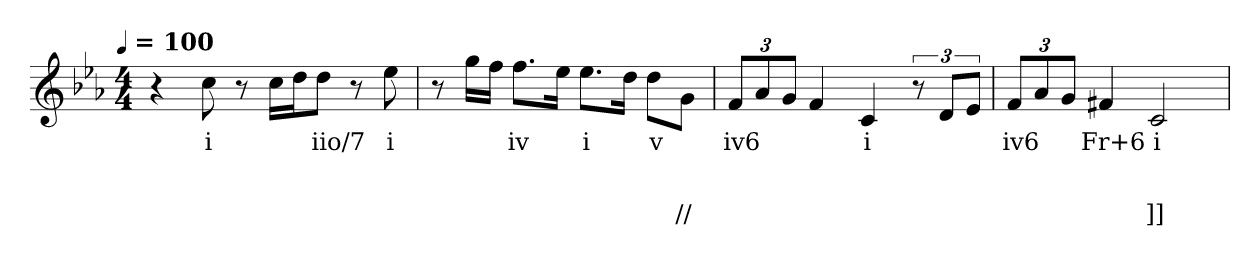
**kern	**text	**text	**text	**text
*part1	*part1	*part1	*part1	*part1
*staff1	*staff1	*staff1	*staff1	*staff1
*clefG2	*	*	*	*
*k[b-e-a-]	*	*	*	*
*c:	*	*	*	*
!!LO:TX:omd:t=[quarter] = 100
*M4/4	*	*	*	*
*MM100	*	*	*	*
=1	=1	=1	=1	=1
4r	.	.	.	.
8cc	i	.	.	.
8r	.	.	.	.
16ccLL	.	.	.	.
16ddJ	.	.	.	.
8ddJ	iio/7	.	.	.
8r	.	.	.	.
8ee-	i	.	.	.
=2	=2	=2	=2	=2
8r	.	.	.	.
16ggLL	.	.	.	.
16ffJJ	.	.	.	.
8.ffL	iv	.	.	.
16ee-Jk	.	.	.	.
8.ee-L	i	.	.	.
16ddJk	.	.	.	.
8ddL	v	.	.	.
8gJ	.	.	.	//
=3	=3	=3	=3	=3
12fL	iv6	.	.	.
12a-	.	.	.	.
12gJ	.	.	.	.
4f	.	.	.	.
4c	i	.	.	.
12r	.	.	.	.
12dL	.	.	.	.
12e-J	.	.	.	.
=4	=4	=4	=4	=4
12fL	iv6	.	.	.
12a-	.	.	.	.
12gJ	.	.	.	.
4f#X	Fr+6	.	.	.
2c	i	.	.	]]
=	=	=	=	=
*-	*-	*-	*-	*-
